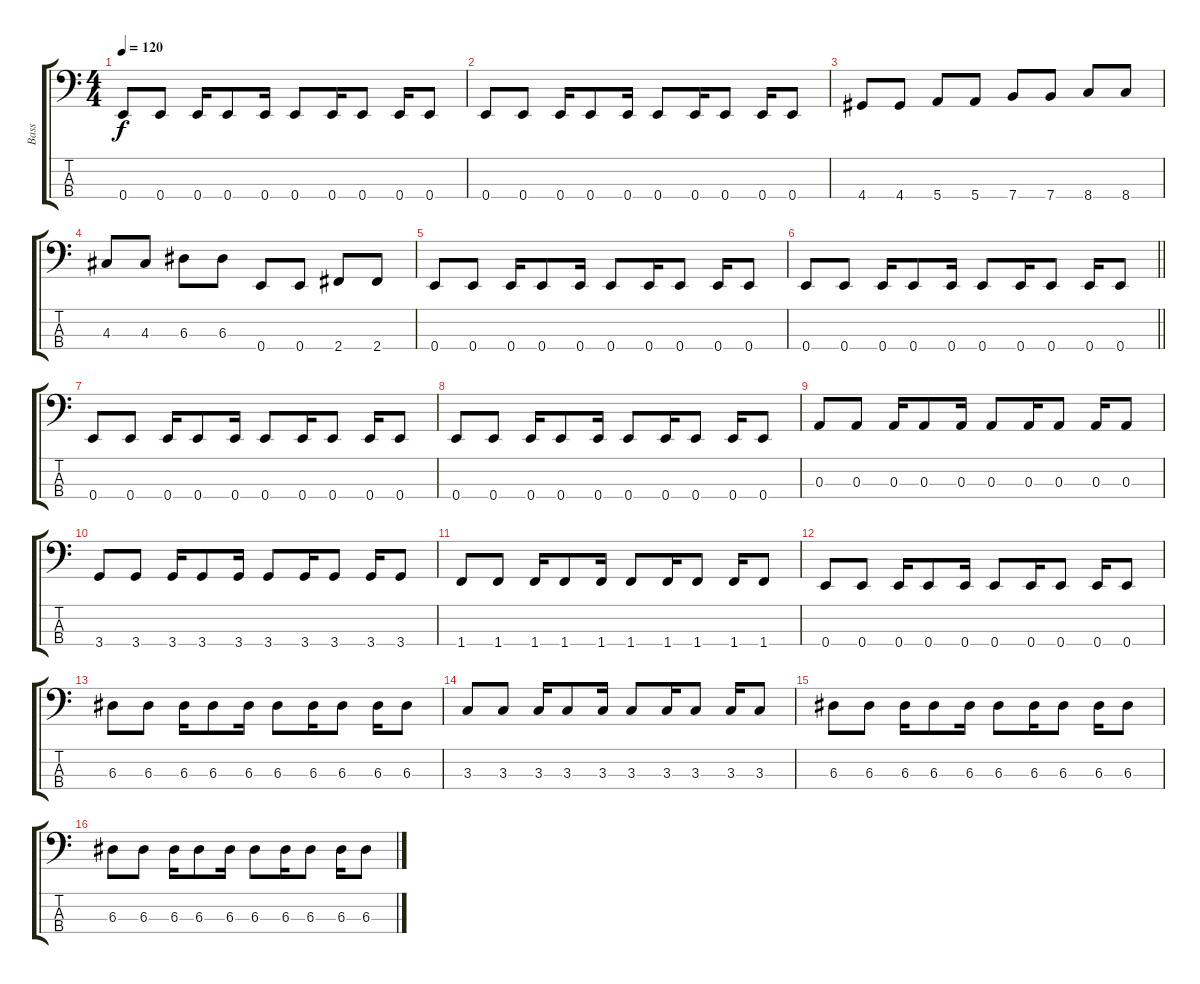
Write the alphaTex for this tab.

\track ("Bass" "Bass") {instrument electricbassfinger}
\staff {score tabs}
\tuning (G2 D2 A1 E1) {hide}
\ts (4 4)
\tempo 120
\clef f4
\ks c
0.4.8{dy f} 0.4.8 0.4.16 0.4.8 0.4.16 0.4.8 0.4.16 0.4.8 0.4.16 0.4.8 |
0.4.8 0.4.8 0.4.16 0.4.8 0.4.16 0.4.8 0.4.16 0.4.8 0.4.16 0.4.8 |
4.4.8 4.4.8 5.4.8 5.4.8 7.4.8 7.4.8 8.4.8 8.4.8 |
4.3.8 4.3.8 6.3.8 6.3.8 0.4.8 0.4.8 2.4.8 2.4.8 |
0.4.8 0.4.8 0.4.16 0.4.8 0.4.16 0.4.8 0.4.16 0.4.8 0.4.16 0.4.8 |
\barLineRight lightlight
0.4.8 0.4.8 0.4.16 0.4.8 0.4.16 0.4.8 0.4.16 0.4.8 0.4.16 0.4.8 |
\section ("" "")
0.4.8 0.4.8 0.4.16 0.4.8 0.4.16 0.4.8 0.4.16 0.4.8 0.4.16 0.4.8 |
0.4.8 0.4.8 0.4.16 0.4.8 0.4.16 0.4.8 0.4.16 0.4.8 0.4.16 0.4.8 |
0.3.8 0.3.8 0.3.16 0.3.8 0.3.16 0.3.8 0.3.16 0.3.8 0.3.16 0.3.8 |
3.4.8 3.4.8 3.4.16 3.4.8 3.4.16 3.4.8 3.4.16 3.4.8 3.4.16 3.4.8 |
1.4.8 1.4.8 1.4.16 1.4.8 1.4.16 1.4.8 1.4.16 1.4.8 1.4.16 1.4.8 |
0.4.8 0.4.8 0.4.16 0.4.8 0.4.16 0.4.8 0.4.16 0.4.8 0.4.16 0.4.8 |
6.3.8 6.3.8 6.3.16 6.3.8 6.3.16 6.3.8 6.3.16 6.3.8 6.3.16 6.3.8 |
3.3.8 3.3.8 3.3.16 3.3.8 3.3.16 3.3.8 3.3.16 3.3.8 3.3.16 3.3.8 |
6.3.8 6.3.8 6.3.16 6.3.8 6.3.16 6.3.8 6.3.16 6.3.8 6.3.16 6.3.8 |
6.3.8 6.3.8 6.3.16 6.3.8 6.3.16 6.3.8 6.3.16 6.3.8 6.3.16 6.3.8
